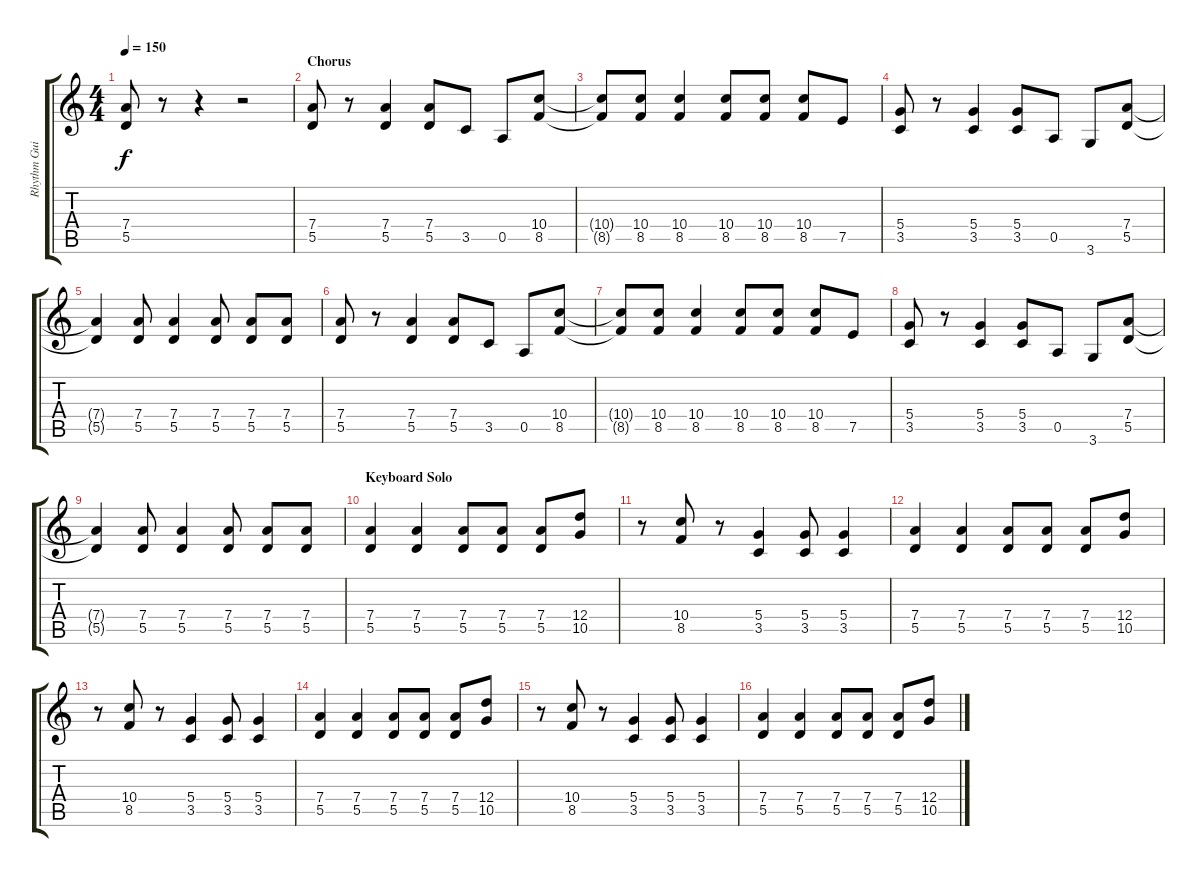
\track ("Rhythm Guitar" "Rhythm Gui") {instrument distortionguitar}
\staff {score tabs}
\tuning (E4 B3 G3 D3 A2 E2) {hide}
\ts (4 4)
\tempo 150
\clef g2
\ks c
(7.4{t} 5.5{t}).8{dy f} r.8 r.4 r.2 |
\section ("" "Chorus")
(7.4 5.5).8 r.8 (7.4 5.5).4 (7.4 5.5).8 3.5.8 0.5.8 (10.4 8.5).8 |
(10.4{t} 8.5{t}).8 (10.4 8.5).8 (10.4 8.5).4 (10.4 8.5).8 (10.4 8.5).8 (10.4 8.5).8 7.5.8 |
(5.4 3.5).8 r.8 (5.4 3.5).4 (5.4 3.5).8 0.5.8 3.6.8 (7.4 5.5).8 |
(7.4{t} 5.5{t}).4 (7.4 5.5).8 (7.4 5.5).4 (7.4 5.5).8 (7.4 5.5).8 (7.4 5.5).8 |
(7.4 5.5).8 r.8 (7.4 5.5).4 (7.4 5.5).8 3.5.8 0.5.8 (10.4 8.5).8 |
(10.4{t} 8.5{t}).8 (10.4 8.5).8 (10.4 8.5).4 (10.4 8.5).8 (10.4 8.5).8 (10.4 8.5).8 7.5.8 |
(5.4 3.5).8 r.8 (5.4 3.5).4 (5.4 3.5).8 0.5.8 3.6.8 (7.4 5.5).8 |
(7.4{t} 5.5{t}).4 (7.4 5.5).8 (7.4 5.5).4 (7.4 5.5).8 (7.4 5.5).8 (7.4 5.5).8 |
\section ("" "Keyboard Solo")
(7.4 5.5).4 (7.4 5.5).4 (7.4 5.5).8 (7.4 5.5).8 (7.4 5.5).8 (12.4 10.5).8 |
r.8 (10.4 8.5).8 r.8 (5.4 3.5).4 (5.4 3.5).8 (5.4 3.5).4 |
(7.4 5.5).4 (7.4 5.5).4 (7.4 5.5).8 (7.4 5.5).8 (7.4 5.5).8 (12.4 10.5).8 |
r.8 (10.4 8.5).8 r.8 (5.4 3.5).4 (5.4 3.5).8 (5.4 3.5).4 |
(7.4 5.5).4 (7.4 5.5).4 (7.4 5.5).8 (7.4 5.5).8 (7.4 5.5).8 (12.4 10.5).8 |
r.8 (10.4 8.5).8 r.8 (5.4 3.5).4 (5.4 3.5).8 (5.4 3.5).4 |
(7.4 5.5).4 (7.4 5.5).4 (7.4 5.5).8 (7.4 5.5).8 (7.4 5.5).8 (12.4 10.5).8
